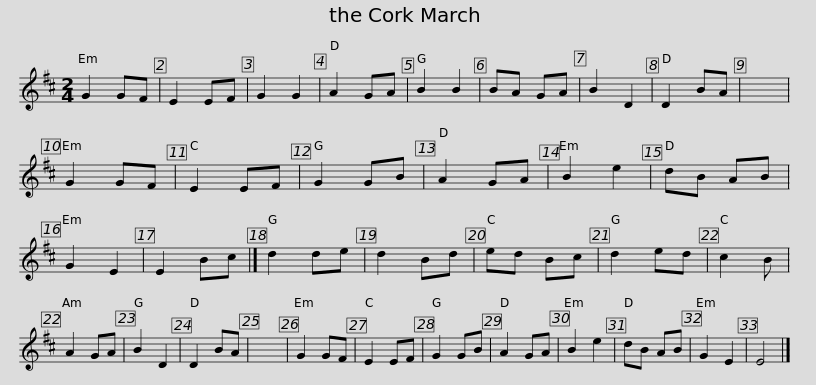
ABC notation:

X:1
L:1/8
M:2/4
I:linebreak $
K:D
V:1 treble
V:1
 G2 GF | E2 EF | G2 G2 | A2 GA | B2 B2 | %5
 BA GA | B2 D2 | D2 BA | x4 | G2 GF | %10
 E2 EF | G2 GB | A2 GA | B2 e2 |$ dB AB | %15
 G2 E2 | E2 Bc |] d2 de | d2 Bd | ed Bc | %20
 d2 ed | c2 B | A2 GA | B2 D2 | D2 BA | %25
 x4 | G2 GF | E2 EF |$ G2 GB | A2 GA | %30
 B2 e2 | dB AB | G2 E2 | E4 |] %34
